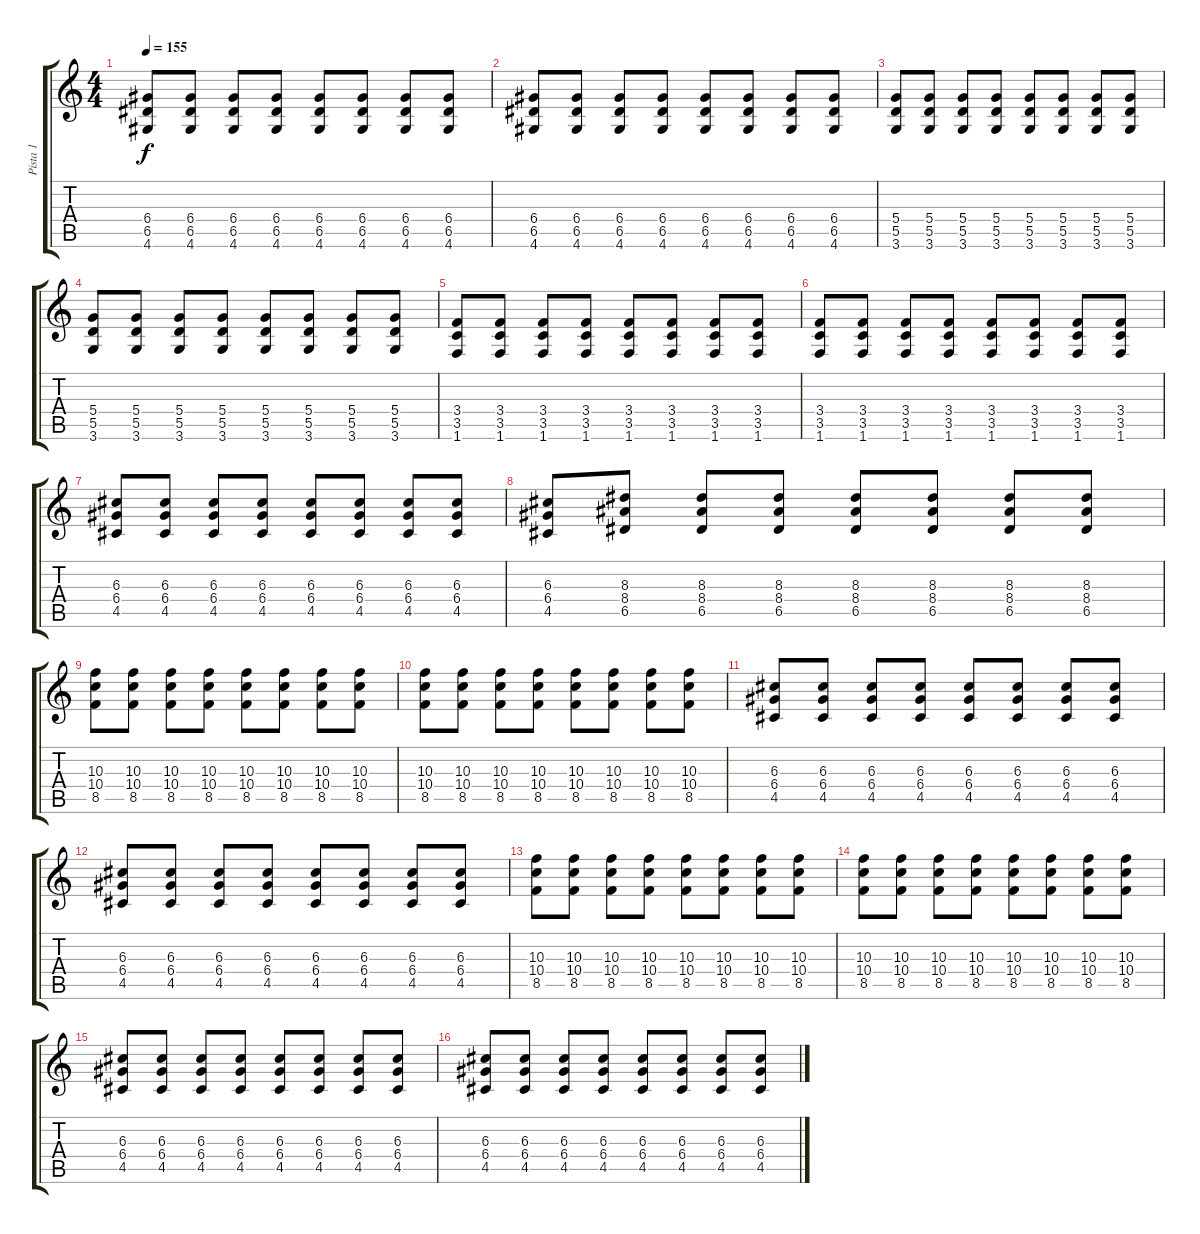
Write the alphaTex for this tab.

\track ("Pista 1" "Pista 1") {instrument overdrivenguitar}
\staff {score tabs}
\tuning (E4 B3 G3 D3 A2 E2) {hide}
\ts (4 4)
\tempo 155
\clef g2
\ks c
(6.4 6.5 4.6).8{dy f} (6.4 6.5 4.6).8 (6.4 6.5 4.6).8 (6.4 6.5 4.6).8 (6.4 6.5 4.6).8 (6.4 6.5 4.6).8 (6.4 6.5 4.6).8 (6.4 6.5 4.6).8 |
(6.4 6.5 4.6).8 (6.4 6.5 4.6).8 (6.4 6.5 4.6).8 (6.4 6.5 4.6).8 (6.4 6.5 4.6).8 (6.4 6.5 4.6).8 (6.4 6.5 4.6).8 (6.4 6.5 4.6).8 |
(5.4 5.5 3.6).8 (5.4 5.5 3.6).8 (5.4 5.5 3.6).8 (5.4 5.5 3.6).8 (5.4 5.5 3.6).8 (5.4 5.5 3.6).8 (5.4 5.5 3.6).8 (5.4 5.5 3.6).8 |
(5.4 5.5 3.6).8 (5.4 5.5 3.6).8 (5.4 5.5 3.6).8 (5.4 5.5 3.6).8 (5.4 5.5 3.6).8 (5.4 5.5 3.6).8 (5.4 5.5 3.6).8 (5.4 5.5 3.6).8 |
(3.4 3.5 1.6).8 (3.4 3.5 1.6).8 (3.4 3.5 1.6).8 (3.4 3.5 1.6).8 (3.4 3.5 1.6).8 (3.4 3.5 1.6).8 (3.4 3.5 1.6).8 (3.4 3.5 1.6).8 |
(3.4 3.5 1.6).8 (3.4 3.5 1.6).8 (3.4 3.5 1.6).8 (3.4 3.5 1.6).8 (3.4 3.5 1.6).8 (3.4 3.5 1.6).8 (3.4 3.5 1.6).8 (3.4 3.5 1.6).8 |
(6.3 6.4 4.5).8 (6.3 6.4 4.5).8 (6.3 6.4 4.5).8 (6.3 6.4 4.5).8 (6.3 6.4 4.5).8 (6.3 6.4 4.5).8 (6.3 6.4 4.5).8 (6.3 6.4 4.5).8 |
(6.3 6.4 4.5).8 (8.3 8.4 6.5).8 (8.3 8.4 6.5).8 (8.3 8.4 6.5).8 (8.3 8.4 6.5).8 (8.3 8.4 6.5).8 (8.3 8.4 6.5).8 (8.3 8.4 6.5).8 |
(10.3 10.4 8.5).8 (10.3 10.4 8.5).8 (10.3 10.4 8.5).8 (10.3 10.4 8.5).8 (10.3 10.4 8.5).8 (10.3 10.4 8.5).8 (10.3 10.4 8.5).8 (10.3 10.4 8.5).8 |
(10.3 10.4 8.5).8 (10.3 10.4 8.5).8 (10.3 10.4 8.5).8 (10.3 10.4 8.5).8 (10.3 10.4 8.5).8 (10.3 10.4 8.5).8 (10.3 10.4 8.5).8 (10.3 10.4 8.5).8 |
(6.3 6.4 4.5).8 (6.3 6.4 4.5).8 (6.3 6.4 4.5).8 (6.3 6.4 4.5).8 (6.3 6.4 4.5).8 (6.3 6.4 4.5).8 (6.3 6.4 4.5).8 (6.3 6.4 4.5).8 |
(6.3 6.4 4.5).8 (6.3 6.4 4.5).8 (6.3 6.4 4.5).8 (6.3 6.4 4.5).8 (6.3 6.4 4.5).8 (6.3 6.4 4.5).8 (6.3 6.4 4.5).8 (6.3 6.4 4.5).8 |
(10.3 10.4 8.5).8 (10.3 10.4 8.5).8 (10.3 10.4 8.5).8 (10.3 10.4 8.5).8 (10.3 10.4 8.5).8 (10.3 10.4 8.5).8 (10.3 10.4 8.5).8 (10.3 10.4 8.5).8 |
(10.3 10.4 8.5).8 (10.3 10.4 8.5).8 (10.3 10.4 8.5).8 (10.3 10.4 8.5).8 (10.3 10.4 8.5).8 (10.3 10.4 8.5).8 (10.3 10.4 8.5).8 (10.3 10.4 8.5).8 |
(6.3 6.4 4.5).8 (6.3 6.4 4.5).8 (6.3 6.4 4.5).8 (6.3 6.4 4.5).8 (6.3 6.4 4.5).8 (6.3 6.4 4.5).8 (6.3 6.4 4.5).8 (6.3 6.4 4.5).8 |
(6.3 6.4 4.5).8 (6.3 6.4 4.5).8 (6.3 6.4 4.5).8 (6.3 6.4 4.5).8 (6.3 6.4 4.5).8 (6.3 6.4 4.5).8 (6.3 6.4 4.5).8 (6.3 6.4 4.5).8
